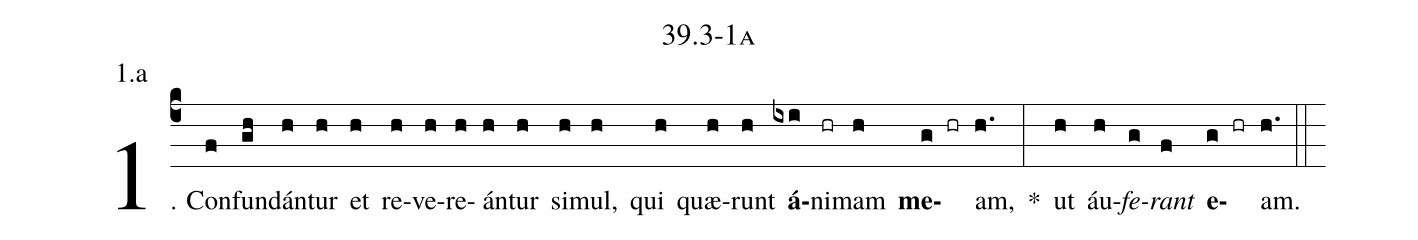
name: 39.3-1a;
annotation: 1.a;
%%
(c4)1. Con(f)fun(gh)dán(h)tur(h) et(h) re(h)ve(h)re(h)án(h)tur(h) si(h)mul,(h) qui(h) quæ(h)runt(h) <b>á</b>(ixi)ni(hr)mam(h) <b>me</b>(g hr)am,(h.) *(:) ut(h) áu(h)<i>fe</i>(g)<i>rant</i>(f) <b>e</b>(g hr)am.(h.) (::)


%E(h) u(h) o(g) u(f) a(g) e.(h.) (::)
